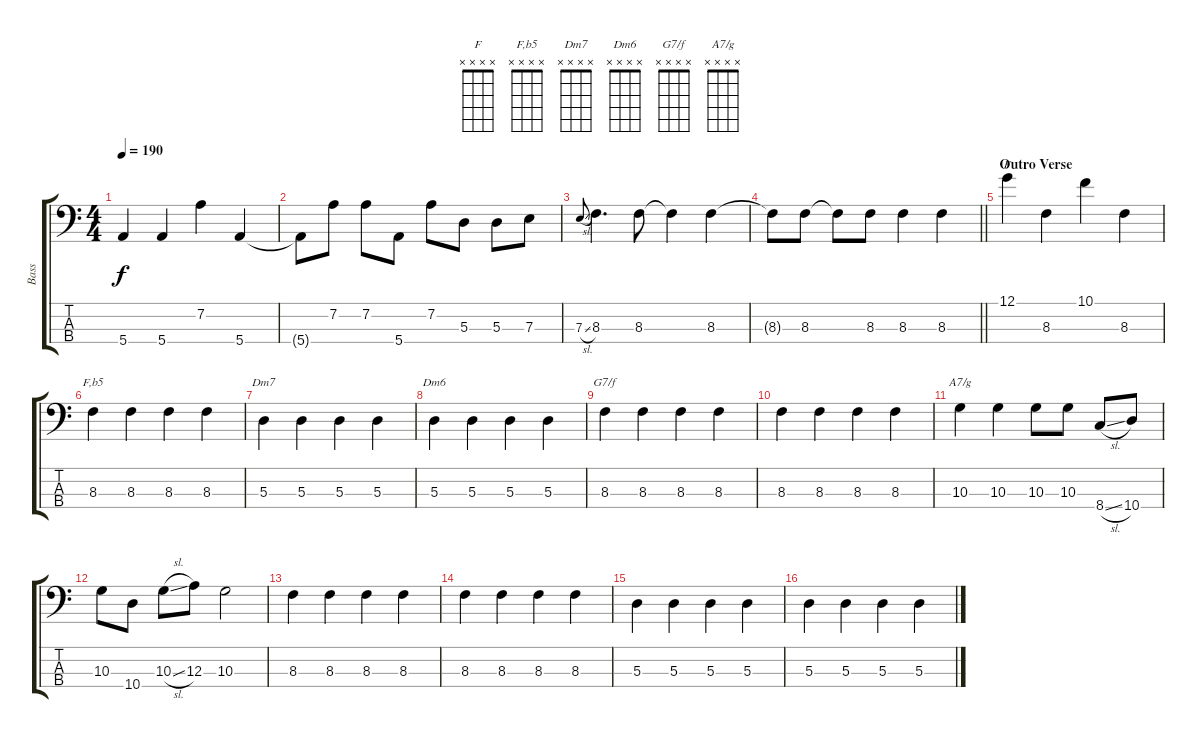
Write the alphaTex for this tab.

\track ("Bass" "Bass") {instrument electricbasspick}
\staff {score tabs}
\tuning (G2 D2 A1 E1) {hide}
\chord ("F" x x x x)
\chord ("F,b5" x x x x)
\chord ("Dm7" x x x x)
\chord ("Dm6" x x x x)
\chord ("G7/f" x x x x)
\chord ("A7/g" x x x x)
\ts (4 4)
\tempo 190
\clef f4
\ks aminor
5.4.4{dy f} 5.4.4 7.2.4 5.4.4 |
5.4{t}.8 7.2.8 7.2.8 5.4.8 7.2.8 5.3.8 5.3.8 7.3.8 |
7.3{sl}.8{gr onbeat} 8.3.4{d} 8.3.8 8.3{t}.4 8.3.4 |
\barLineRight lightlight
8.3{t}.8 8.3.8 8.3{t}.8 8.3.8 8.3.4 8.3.4 |
\section ("" "Outro Verse")
12.1.4{ch "F"} 8.3.4 10.1.4 8.3.4 |
8.3.4{ch "F,b5"} 8.3.4 8.3.4 8.3.4 |
5.3.4{ch "Dm7"} 5.3.4 5.3.4 5.3.4 |
5.3.4{ch "Dm6"} 5.3.4 5.3.4 5.3.4 |
8.3.4{ch "G7/f"} 8.3.4 8.3.4 8.3.4 |
8.3.4 8.3.4 8.3.4 8.3.4 |
10.3.4{ch "A7/g"} 10.3.4 10.3.8 10.3.8 8.4{sl}.8 10.4.8 |
10.3.8 10.4.8 10.3{sl}.8 12.3.8 10.3.2 |
8.3.4 8.3.4 8.3.4 8.3.4 |
8.3.4 8.3.4 8.3.4 8.3.4 |
5.3.4 5.3.4 5.3.4 5.3.4 |
5.3.4 5.3.4 5.3.4 5.3.4
